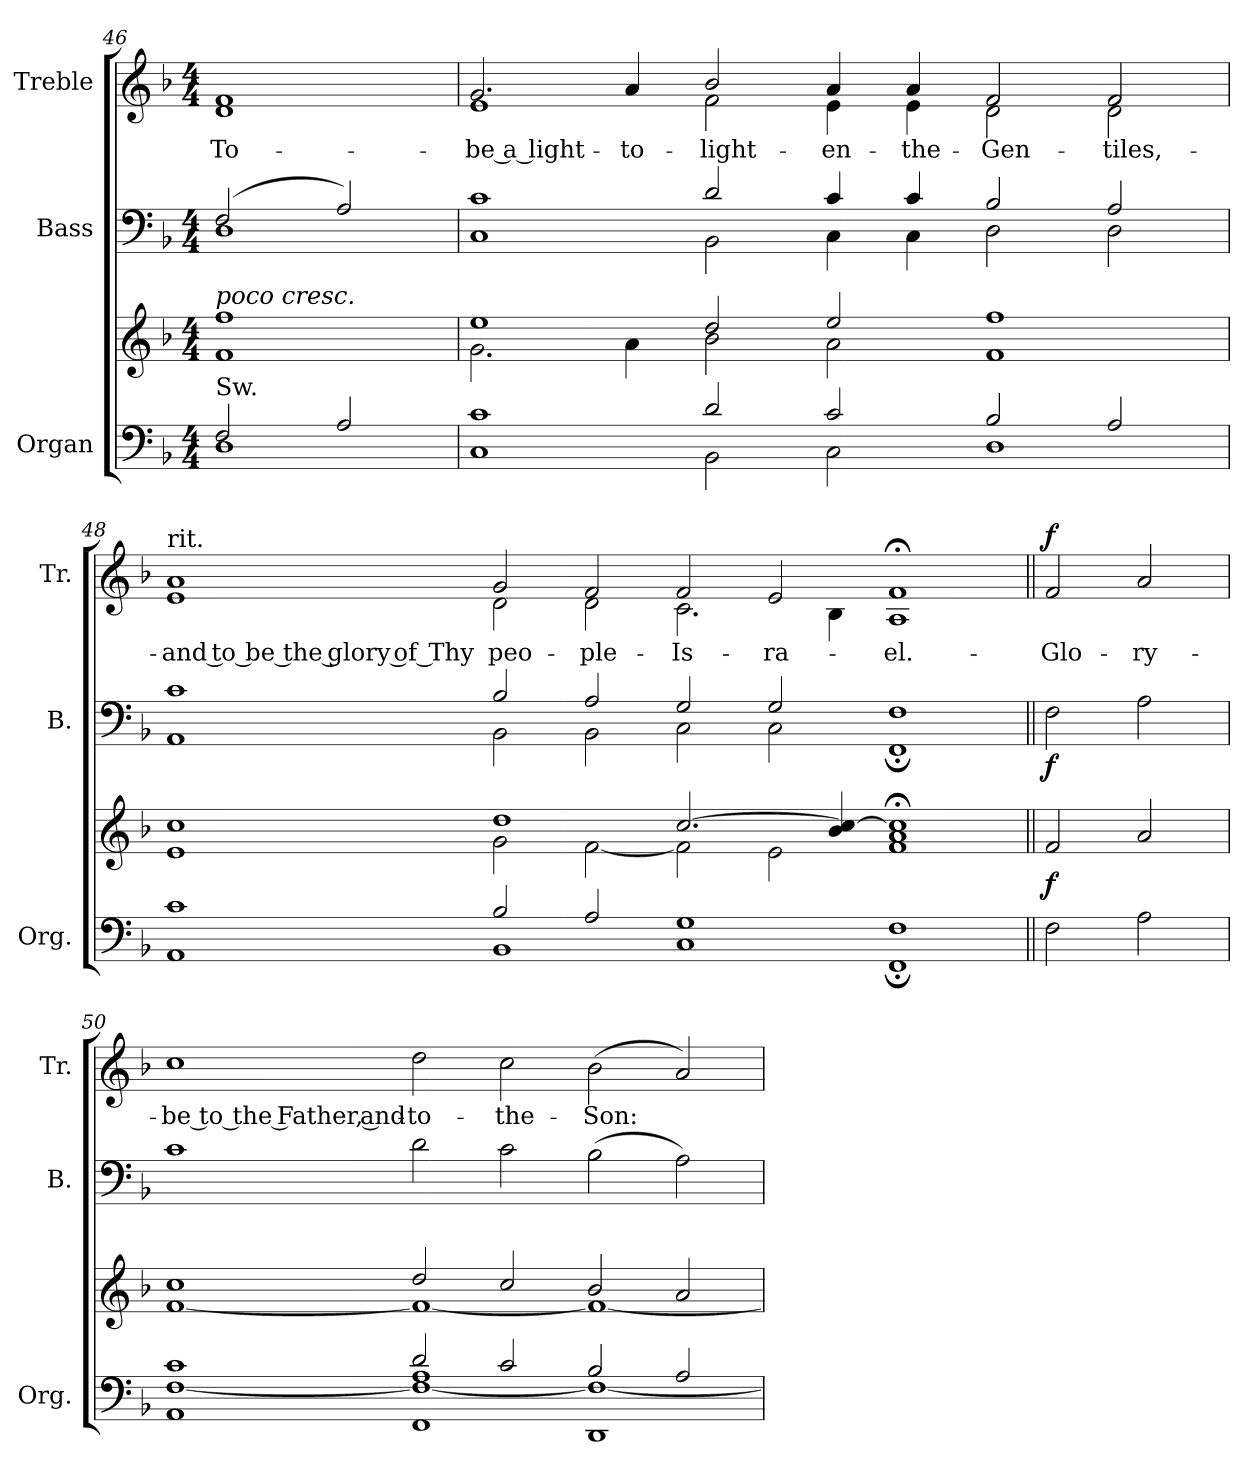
**kern	**kern	**dynam	**kern	**dynam	**kern	**text	**dynam
*part3	*part3	*part3	*part2	*part2	*part1	*part1	*part1
*staff4	*staff3	*staff3/4	*staff2	*staff2	*staff1	*staff1	*staff1
*I"Organ	*	*	*I"Bass	*	*I"Treble	*	*
*I'Org.	*	*	*I'B.	*	*I'Tr.	*	*
!!LO:PB:g=z
*clefF4	*clefG2	*	*clefF4	*	*clefG2	*	*
*k[b-]	*k[b-]	*	*k[b-]	*	*k[b-]	*	*
*F:	*F:	*	*F:	*	*F:	*	*
*M4/4	*M4/4	*	*M4/4	*	*M4/4	*	*
=46	=46	=46	=46	=46	=46	=46	=46
*^	*^	*	*^	*	*	*	*
!	!	!	!	!	!	!	!	!LO:TX:a:i:t=poco cresc.	!	!
!	!	!LO:TX:a:i:t=poco cresc.	!	!	!	!	!	!	!	!
!LO:TX:a:t=Sw.	!	!	!	!	!	!	!	!	!	!
!	!	!	!	!	!	!	!	!	!LO:LY:b:color=#000000	!
*	*	*	*	*	*	*	*	*^	*	*
2Fi/	1Di	1ffi	1fi	.	(2Fi/	1Di	.	1fi	1di	-To-	.
2Ai/	.	.	.	.	2Ai/)	.	.	.	.	.	.
=47	=47	=47	=47	=47	=47	=47	=47	=47	=47	=47	=47
!	!	!	!	!	!	!	!	!	!	!LO:LY:b:color=#000000	!
1ci	1Ci	1eei	2.gi\	.	1ci	1Ci	.	2.gi/	1ei	-be a light-	.
!	!	!	!	!	!	!	!	!	!	!LO:LY:b:color=#000000	!
.	.	.	4ai\	.	.	.	.	4ai/	.	-to-	.
!	!	!	!	!	!	!	!	!	!	!LO:LY:b:color=#000000	!
2di/	2BB-i\	2ddi/	2b-i\	.	2di/	2BB-i\	.	2b-i/	2fi\	-light-	.
!	!	!	!	!	!	!	!	!	!	!LO:LY:b:color=#000000	!
2ci/	2Ci\	2eei/	2ai\	.	4ci/	4Ci\	.	4ai/	4ei\	-en-	.
!	!	!	!	!	!	!	!	!	!	!LO:LY:b:color=#000000	!
.	.	.	.	.	4ci/	4Ci\	.	4ai/	4ei\	-the-	.
!	!	!	!	!	!	!	!	!	!	!LO:LY:b:color=#000000	!
2B-i/	1Di	1ffi	1fi	.	2B-i/	2Di\	.	2fi/	2di\	-Gen-	.
!	!	!	!	!	!	!	!	!	!	!LO:LY:b:color=#000000	!
2Ai/	.	.	.	.	2Ai/	2Di\	.	2fi/	2di\	-tiles,-	.
=48	=48	=48	=48	=48	=48	=48	=48	=48	=48	=48	=48
!	!	!	!	!	!	!	!	!LO:TX:t=rit.	!	!	!
!	!	!	!	!	!	!	!	!	!	!LO:LY:b:color=#000000	!
1ci	1AAi	1cci	1ei	.	1ci	1AAi	.	1ai	1ei	-and to be the glory of Thy	.
!	!	!	!	!	!	!	!	!	!	!LO:LY:b:color=#000000	!
2B-i/	1BB-i	1ddi	2gi\	.	2B-i/	2BB-i\	.	2gi/	2di\	peo-	.
!	!	!	!	!	!	!	!	!	!	!LO:LY:b:color=#000000	!
2Ai/	.	.	[2fi\	.	2Ai/	2BB-i\	.	2fi/	2di\	-ple-	.
!	!	!	!	!	!	!	!	!	!	!LO:LY:b:color=#000000	!
1Gi	1Ci	[2.cci/	2fi\]	.	2Gi/	2Ci\	.	2fi/	2.ci\	-Is-	.
!	!	!	!	!	!	!	!	!	!	!LO:LY:b:color=#000000	!
.	.	.	2ei\	.	2Gi/	2Ci\	.	2ei/	.	-ra-	.
.	.	4b-i/ 4cci_	.	.	.	.	.	.	4B-i\	.	.
!	!	!	!	!	!	!	!	!	!	!LO:LY:b:color=#000000	!
1Fi	1FF;i	1ai; 1cci];	1fi	.	1Fi	1FF;i	.	1f;i	1Ai	-el.-	.
*v	*v	*	*	*	*v	*v	*	*v	*v	*	*
*	*v	*v	*	*	*	*	*	*
!!LO:LB:g=z
=49||	=49||	=49||	=49||	=49||	=49||	=49||	=49||
*^	*^	*	*^	*	*^	*	*
!	!	!	!	!	!	!	!	!LO:TX:a:t=Unison	!	!	!
!	!	!	!	!	!LO:TX:a:t=Unison	!	!	!	!	!	!
!	!	!LO:TX:b:t=Gt.	!	!	!	!	!	!	!	!	!
!	!	!	!	!	!	!	!	!	!	!LO:LY:b:color=#000000	!
*v	*v	*	*	*	*v	*v	*	*v	*v	*	*
*	*v	*v	*	*	*	*	*	*
2Fi\	2fi/	f	2Fi\	f	2fi/	-Glo-	f
!	!	!	!	!	!	!LO:LY:b:color=#000000	!
2Ai\	2ai/	.	2Ai\	.	2ai/	-ry-	.
=50	=50	=50	=50	=50	=50	=50	=50
*^	*^	*	*	*	*	*	*
!	!	!	!	!	!	!	!	!LO:LY:b:color=#000000	!
1ci	1AAi [1Fi	1cci	[1fi	.	1ci	.	1cci	-be to the Father, and-	.
!	!	!	!	!	!	!	!	!LO:LY:b:color=#000000	!
2di/	1FFi 1Fi_ 1Ai	2ddi/	1fi_	.	2di\	.	2ddi\	-to-	.
!	!	!	!	!	!	!	!	!LO:LY:b:color=#000000	!
2ci/	.	2cci/	.	.	2ci\	.	2cci\	-the-	.
!	!	!	!	!	!	!	!	!LO:LY:b:color=#000000	!
2B-i/	1DDi 1Fi_	2b-i/	1fi_	.	(2B-i\	.	(2b-i\	-Son:	.
2Ai/	.	2ai/	.	.	2Ai\)	.	2ai/)	.	.
*v	*v	*	*	*	*	*	*	*	*
*	*v	*v	*	*	*	*	*	*
=	=	=	=	=	=	=	=
*-	*-	*-	*-	*-	*-	*-	*-
